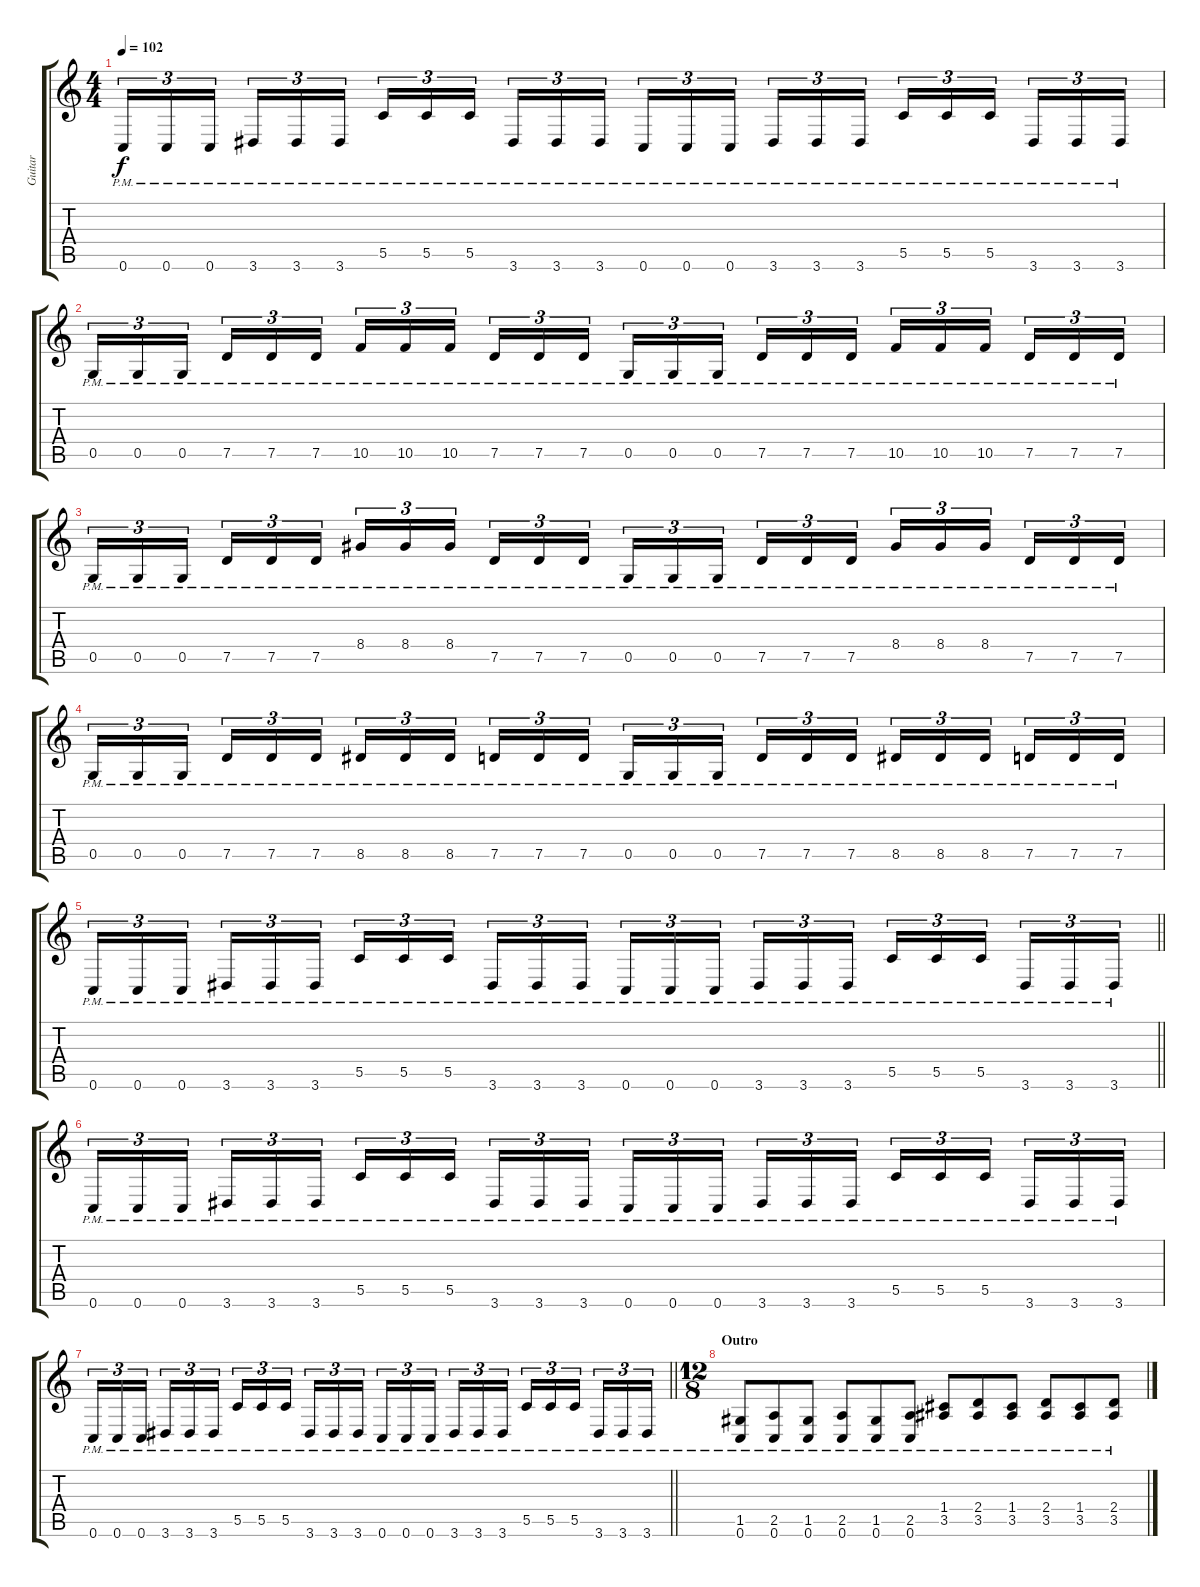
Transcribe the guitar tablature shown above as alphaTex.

\track ("Guitar" "Guitar") {instrument distortionguitar}
\staff {score tabs}
\tuning (D4 A3 F3 C3 G2 C2) {hide}
\ts (4 4)
\tempo 102
\clef g2
\ks c
0.6{pm}.16{tu (3 2) dy f} 0.6{pm}.16{tu (3 2)} 0.6{pm}.16{tu (3 2) beam splitsecondary} 3.6{pm}.16{tu (3 2)} 3.6{pm}.16{tu (3 2)} 3.6{pm}.16{tu (3 2)} 5.5{pm}.16{tu (3 2)} 5.5{pm}.16{tu (3 2)} 5.5{pm}.16{tu (3 2) beam splitsecondary} 3.6{pm}.16{tu (3 2)} 3.6{pm}.16{tu (3 2)} 3.6{pm}.16{tu (3 2)} 0.6{pm}.16{tu (3 2)} 0.6{pm}.16{tu (3 2)} 0.6{pm}.16{tu (3 2) beam splitsecondary} 3.6{pm}.16{tu (3 2)} 3.6{pm}.16{tu (3 2)} 3.6{pm}.16{tu (3 2)} 5.5{pm}.16{tu (3 2)} 5.5{pm}.16{tu (3 2)} 5.5{pm}.16{tu (3 2) beam splitsecondary} 3.6{pm}.16{tu (3 2)} 3.6{pm}.16{tu (3 2)} 3.6{pm}.16{tu (3 2)} |
0.5{pm}.16{tu (3 2)} 0.5{pm}.16{tu (3 2)} 0.5{pm}.16{tu (3 2) beam splitsecondary} 7.5{pm}.16{tu (3 2)} 7.5{pm}.16{tu (3 2)} 7.5{pm}.16{tu (3 2)} 10.5{pm}.16{tu (3 2)} 10.5{pm}.16{tu (3 2)} 10.5{pm}.16{tu (3 2) beam splitsecondary} 7.5{pm}.16{tu (3 2)} 7.5{pm}.16{tu (3 2)} 7.5{pm}.16{tu (3 2)} 0.5{pm}.16{tu (3 2)} 0.5{pm}.16{tu (3 2)} 0.5{pm}.16{tu (3 2) beam splitsecondary} 7.5{pm}.16{tu (3 2)} 7.5{pm}.16{tu (3 2)} 7.5{pm}.16{tu (3 2)} 10.5{pm}.16{tu (3 2)} 10.5{pm}.16{tu (3 2)} 10.5{pm}.16{tu (3 2) beam splitsecondary} 7.5{pm}.16{tu (3 2)} 7.5{pm}.16{tu (3 2)} 7.5{pm}.16{tu (3 2)} |
0.5{pm}.16{tu (3 2)} 0.5{pm}.16{tu (3 2)} 0.5{pm}.16{tu (3 2) beam splitsecondary} 7.5{pm}.16{tu (3 2)} 7.5{pm}.16{tu (3 2)} 7.5{pm}.16{tu (3 2)} 8.4{pm}.16{tu (3 2)} 8.4{pm}.16{tu (3 2)} 8.4{pm}.16{tu (3 2) beam splitsecondary} 7.5{pm}.16{tu (3 2)} 7.5{pm}.16{tu (3 2)} 7.5{pm}.16{tu (3 2)} 0.5{pm}.16{tu (3 2)} 0.5{pm}.16{tu (3 2)} 0.5{pm}.16{tu (3 2) beam splitsecondary} 7.5{pm}.16{tu (3 2)} 7.5{pm}.16{tu (3 2)} 7.5{pm}.16{tu (3 2)} 8.4{pm}.16{tu (3 2)} 8.4{pm}.16{tu (3 2)} 8.4{pm}.16{tu (3 2) beam splitsecondary} 7.5{pm}.16{tu (3 2)} 7.5{pm}.16{tu (3 2)} 7.5{pm}.16{tu (3 2)} |
0.5{pm}.16{tu (3 2)} 0.5{pm}.16{tu (3 2)} 0.5{pm}.16{tu (3 2) beam splitsecondary} 7.5{pm}.16{tu (3 2)} 7.5{pm}.16{tu (3 2)} 7.5{pm}.16{tu (3 2)} 8.5{pm}.16{tu (3 2)} 8.5{pm}.16{tu (3 2)} 8.5{pm}.16{tu (3 2) beam splitsecondary} 7.5{pm}.16{tu (3 2)} 7.5{pm}.16{tu (3 2)} 7.5{pm}.16{tu (3 2)} 0.5{pm}.16{tu (3 2)} 0.5{pm}.16{tu (3 2)} 0.5{pm}.16{tu (3 2) beam splitsecondary} 7.5{pm}.16{tu (3 2)} 7.5{pm}.16{tu (3 2)} 7.5{pm}.16{tu (3 2)} 8.5{pm}.16{tu (3 2)} 8.5{pm}.16{tu (3 2)} 8.5{pm}.16{tu (3 2) beam splitsecondary} 7.5{pm}.16{tu (3 2)} 7.5{pm}.16{tu (3 2)} 7.5{pm}.16{tu (3 2)} |
\barLineRight lightlight
0.6{pm}.16{tu (3 2)} 0.6{pm}.16{tu (3 2)} 0.6{pm}.16{tu (3 2) beam splitsecondary} 3.6{pm}.16{tu (3 2)} 3.6{pm}.16{tu (3 2)} 3.6{pm}.16{tu (3 2)} 5.5{pm}.16{tu (3 2)} 5.5{pm}.16{tu (3 2)} 5.5{pm}.16{tu (3 2) beam splitsecondary} 3.6{pm}.16{tu (3 2)} 3.6{pm}.16{tu (3 2)} 3.6{pm}.16{tu (3 2)} 0.6{pm}.16{tu (3 2)} 0.6{pm}.16{tu (3 2)} 0.6{pm}.16{tu (3 2) beam splitsecondary} 3.6{pm}.16{tu (3 2)} 3.6{pm}.16{tu (3 2)} 3.6{pm}.16{tu (3 2)} 5.5{pm}.16{tu (3 2)} 5.5{pm}.16{tu (3 2)} 5.5{pm}.16{tu (3 2) beam splitsecondary} 3.6{pm}.16{tu (3 2)} 3.6{pm}.16{tu (3 2)} 3.6{pm}.16{tu (3 2)} |
0.6{pm}.16{tu (3 2)} 0.6{pm}.16{tu (3 2)} 0.6{pm}.16{tu (3 2) beam splitsecondary} 3.6{pm}.16{tu (3 2)} 3.6{pm}.16{tu (3 2)} 3.6{pm}.16{tu (3 2)} 5.5{pm}.16{tu (3 2)} 5.5{pm}.16{tu (3 2)} 5.5{pm}.16{tu (3 2) beam splitsecondary} 3.6{pm}.16{tu (3 2)} 3.6{pm}.16{tu (3 2)} 3.6{pm}.16{tu (3 2)} 0.6{pm}.16{tu (3 2)} 0.6{pm}.16{tu (3 2)} 0.6{pm}.16{tu (3 2) beam splitsecondary} 3.6{pm}.16{tu (3 2)} 3.6{pm}.16{tu (3 2)} 3.6{pm}.16{tu (3 2)} 5.5{pm}.16{tu (3 2)} 5.5{pm}.16{tu (3 2)} 5.5{pm}.16{tu (3 2) beam splitsecondary} 3.6{pm}.16{tu (3 2)} 3.6{pm}.16{tu (3 2)} 3.6{pm}.16{tu (3 2)} |
\barLineRight lightlight
0.6{pm}.16{tu (3 2)} 0.6{pm}.16{tu (3 2)} 0.6{pm}.16{tu (3 2) beam splitsecondary} 3.6{pm}.16{tu (3 2)} 3.6{pm}.16{tu (3 2)} 3.6{pm}.16{tu (3 2)} 5.5{pm}.16{tu (3 2)} 5.5{pm}.16{tu (3 2)} 5.5{pm}.16{tu (3 2) beam splitsecondary} 3.6{pm}.16{tu (3 2)} 3.6{pm}.16{tu (3 2)} 3.6{pm}.16{tu (3 2)} 0.6{pm}.16{tu (3 2)} 0.6{pm}.16{tu (3 2)} 0.6{pm}.16{tu (3 2) beam splitsecondary} 3.6{pm}.16{tu (3 2)} 3.6{pm}.16{tu (3 2)} 3.6{pm}.16{tu (3 2)} 5.5{pm}.16{tu (3 2)} 5.5{pm}.16{tu (3 2)} 5.5{pm}.16{tu (3 2) beam splitsecondary} 3.6{pm}.16{tu (3 2)} 3.6{pm}.16{tu (3 2)} 3.6{pm}.16{tu (3 2)} |
\ts (12 8)
\section ("" "Outro")
(1.5{pm} 0.6{pm}).8 (2.5{pm} 0.6{pm}).8 (1.5{pm} 0.6{pm}).8 (2.5{pm} 0.6{pm}).8 (1.5{pm} 0.6{pm}).8 (2.5{pm} 0.6{pm}).8 (1.4{pm} 3.5{pm}).8 (2.4{pm} 3.5{pm}).8 (1.4{pm} 3.5{pm}).8 (2.4{pm} 3.5{pm}).8 (1.4{pm} 3.5{pm}).8 (2.4{pm} 3.5{pm}).8
